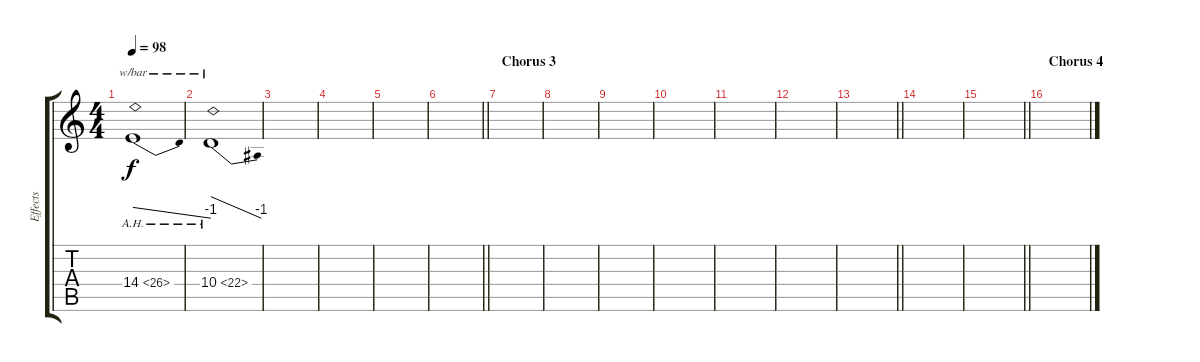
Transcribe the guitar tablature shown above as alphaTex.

\track ("Effects" "Effects") {instrument cello}
\staff {score tabs}
\tuning (E4 B3 G3 D3 A2 D2) {hide}
\ts (4 4)
\tempo 98
\clef g2
\ks c
14.4{ah 12}.1{tbe (dive default 0 0 60 -4) dy f} |
10.4{ah 12}.1{tbe (dive default 0 4 60 -4)} |
|
|
|
\barLineRight lightlight
|
\section ("" "Chorus 3")
|
|
|
|
|
|
\barLineRight lightlight
|
\section ("" "")
|
\barLineRight lightlight
|
\section ("" "Chorus 4")
